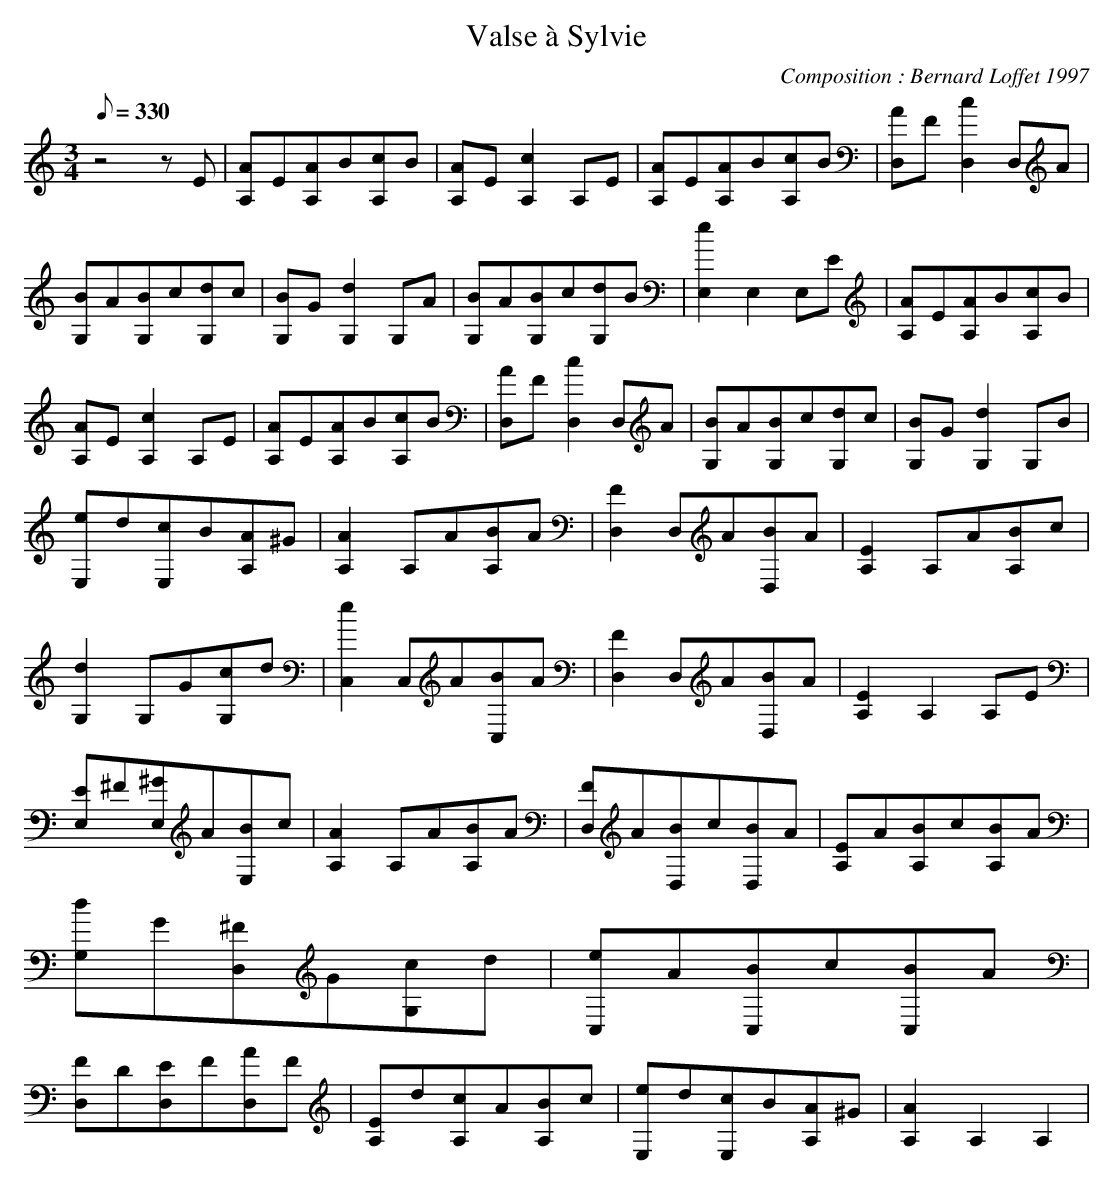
X:1
T:Valse à Sylvie
C:Composition : Bernard Loffet 1997
L:1/8
Q:330
M:3/4
K:C
z4zE|[AA,]E[AA,]B[cA,]B|[AA,]E[c2A,2]A,E|[AA,]E[AA,]B[cA,]B|[AD,]F[c2D,2]D,A|[BG,]A[BG,]c[dG,]c|[BG,]G[d2G,2]G,A|[BG,]A[BG,]c[dG,]B|[e2E,2]E,2E,E|[AA,]E[AA,]B[cA,]B| \
[AA,]E[c2A,2]A,E|[AA,]E[AA,]B[cA,]B|[AD,]F[c2D,2]D,A|[BG,]A[BG,]c[dG,]c|[BG,]G[d2G,2]G,B|[eE,]d[cE,]B[AA,]^G|[A2A,2]A,A[BA,]A|[F2D,2]D,A[BD,]A|[E2A,2]A,A[BA,]c| \
[d2G,2]G,G[cG,]d|[e2C,2]C,A[BC,]A|[F2D,2]D,A[BD,]A|[E2A,2]A,2A,E|[EE,]^F[^GE,]A[BE,]c|[A2A,2]A,A[BA,]A|[FD,]A[BD,]c[BD,]A|[EA,]A[BA,]c[BA,]A|[dG,]G[^FD,]G[cG,]d| \
[eC,]A[BC,]c[BC,]A|[FD,]D[ED,]F[AD,]F|[EA,]d[cA,]A[BA,]c|[eE,]d[cE,]B[AA,]^G|[A2A,2]A,2A,2| \
